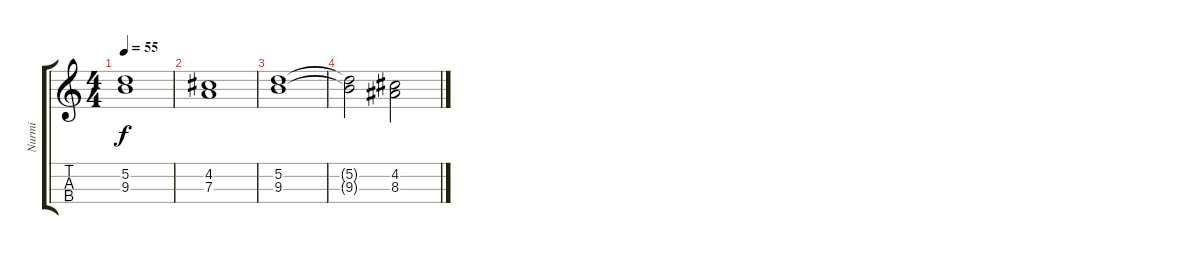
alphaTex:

\track ("Nurmi" "Nurmi") {instrument stringensemble2}
\staff {score tabs}
\tuning (E5 A4 D4 G3) {hide}
\ts (4 4)
\tempo 55
\clef g2
\ks c
(5.2 9.3).1{dy f} |
(4.2 7.3).1 |
(5.2 9.3).1 |
(5.2{t} 9.3{t}).2 (4.2 8.3).2
